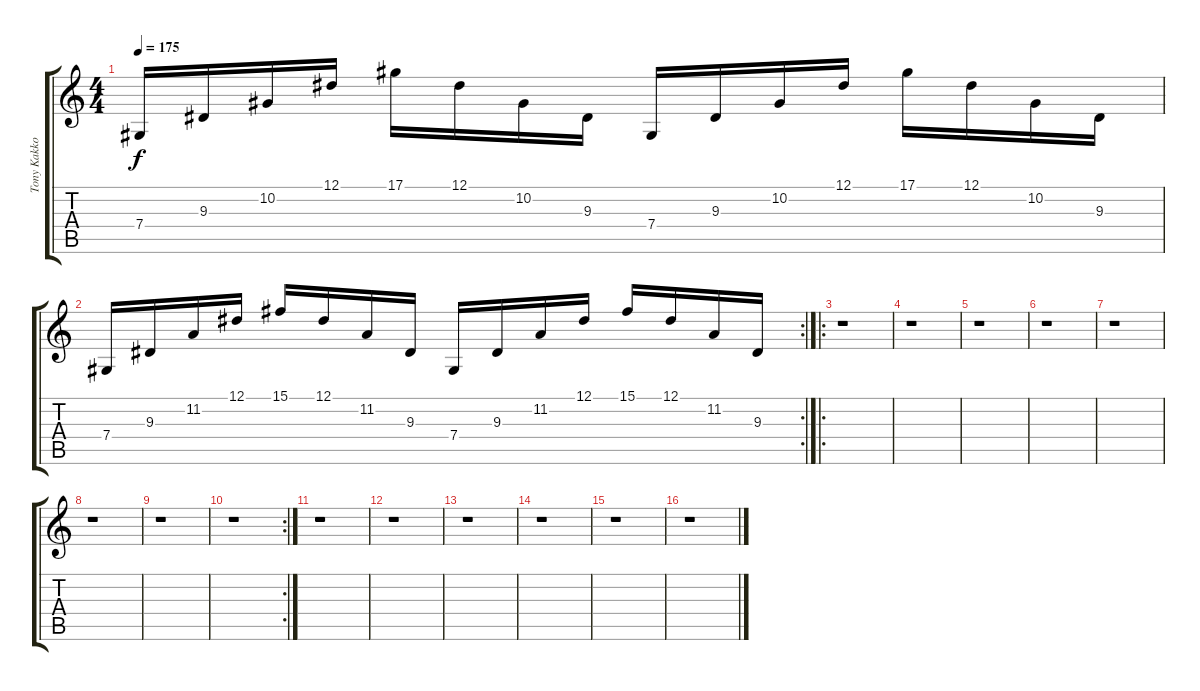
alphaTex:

\track ("Tony Kakko" "Tony Kakko") {instrument harpsichord}
\staff {score tabs}
\tuning (Eb4 Bb3 Gb3 Db3 Ab2 Eb2) {hide}
\ts (4 4)
\tempo 175
\clef g2
\ks c
7.4.16{dy f} 9.3.16 10.2.16 12.1.16 17.1.16 12.1.16 10.2.16 9.3.16 7.4.16 9.3.16 10.2.16 12.1.16 17.1.16 12.1.16 10.2.16 9.3.16 |
\rc 2
7.4.16 9.3.16 11.2.16 12.1.16 15.1.16 12.1.16 11.2.16 9.3.16 7.4.16 9.3.16 11.2.16 12.1.16 15.1.16 12.1.16 11.2.16 9.3.16 |
\ro
r.1 |
r.1 |
r.1 |
r.1 |
r.1 |
r.1 |
r.1 |
\rc 2
r.1 |
r.1 |
r.1 |
r.1 |
r.1 |
r.1 |
r.1
